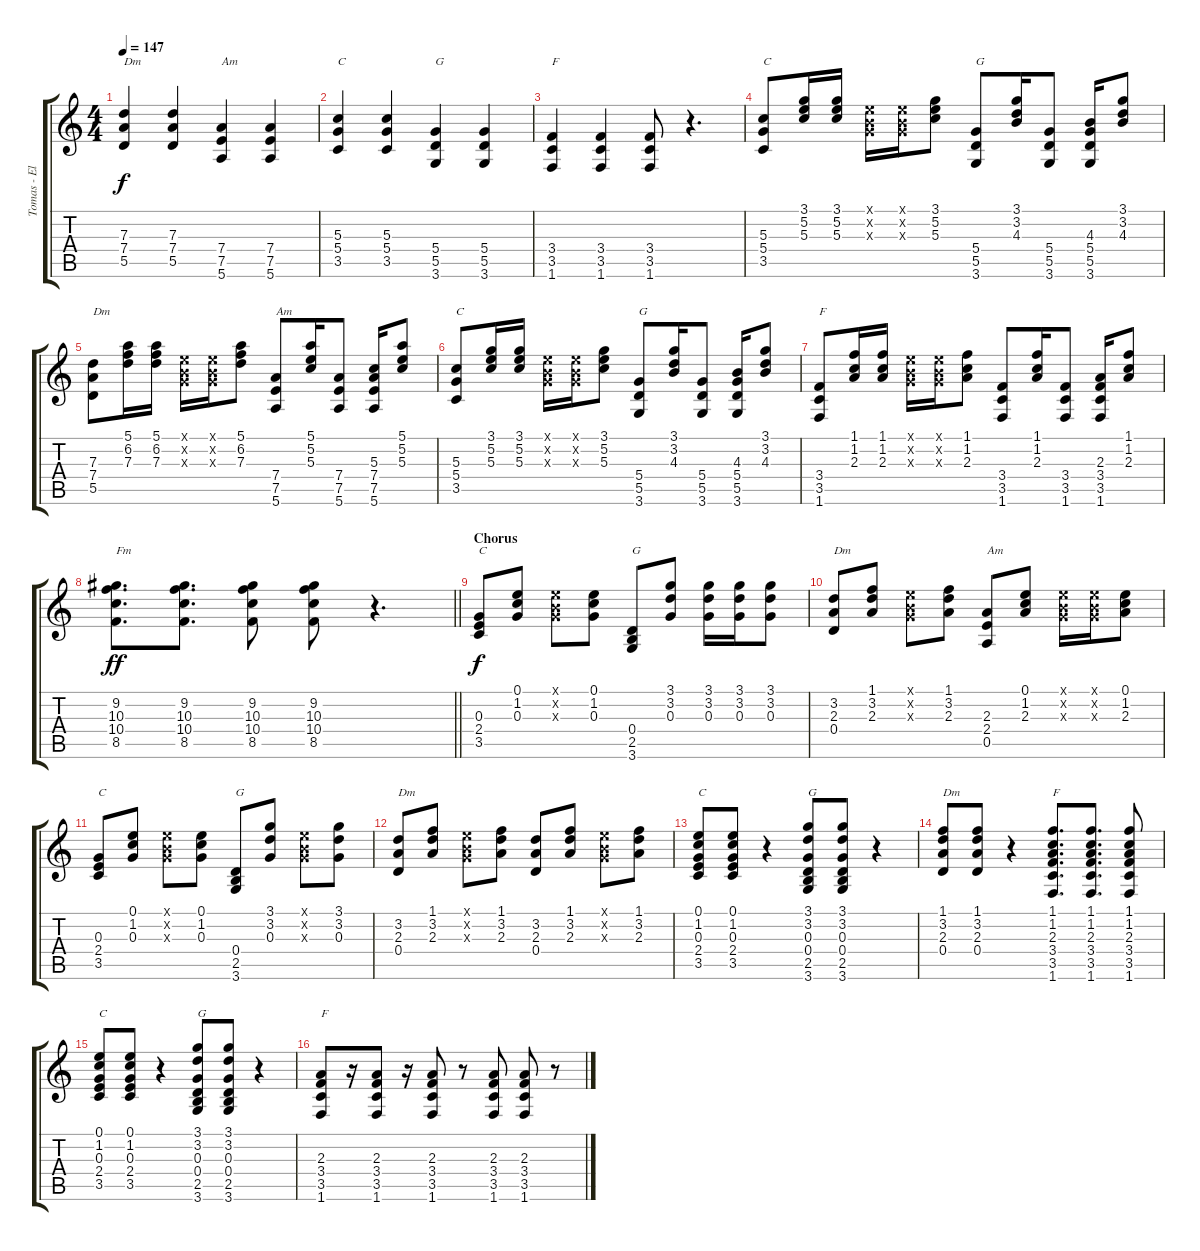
\track ("Tomas - Elec. Guitar" "Tomas - El") {instrument electricguitarclean}
\staff {score tabs}
\tuning (E4 B3 G3 D3 A2 E2) {hide}
\ts (4 4)
\tempo 147
\clef g2
\ks c
(7.3 7.4 5.5).4{txt "Dm" dy f} (7.3 7.4 5.5).4 (7.4 7.5 5.6).4{txt "Am"} (7.4 7.5 5.6).4 |
(5.3 5.4 3.5).4{txt "C"} (5.3 5.4 3.5).4 (5.4 5.5 3.6).4{txt "G"} (5.4 5.5 3.6).4 |
(3.4 3.5 1.6).4{txt "F"} (3.4 3.5 1.6).4 (3.4 3.5 1.6).8 r.4{d} |
(5.3 5.4 3.5).8{txt "C" volume 9 instrument electricguitarclean} (3.1 5.2 5.3).16 (3.1 5.2 5.3).16 (0.1{x} 0.2{x} 0.3{x}).16 (0.1{x} 0.2{x} 0.3{x}).16 (3.1 5.2 5.3).8 (5.4 5.5 3.6).8{txt "G"} (3.1 3.2 4.3).16 (5.4 5.5 3.6).8 (4.3 5.4 5.5 3.6).16 (3.1 3.2 4.3).8 |
(7.3 7.4 5.5).8{txt "Dm"} (5.1 6.2 7.3).16 (5.1 6.2 7.3).16 (0.1{x} 0.2{x} 0.3{x}).16 (0.1{x} 0.2{x} 0.3{x}).16 (5.1 6.2 7.3).8 (7.4 7.5 5.6).8{txt "Am"} (5.1 5.2 5.3).16 (7.4 7.5 5.6).8 (5.3 7.4 7.5 5.6).16 (5.1 5.2 5.3).8 |
(5.3 5.4 3.5).8{txt "C"} (3.1 5.2 5.3).16 (3.1 5.2 5.3).16 (0.1{x} 0.2{x} 0.3{x}).16 (0.1{x} 0.2{x} 0.3{x}).16 (3.1 5.2 5.3).8 (5.4 5.5 3.6).8{txt "G"} (3.1 3.2 4.3).16 (5.4 5.5 3.6).8 (4.3 5.4 5.5 3.6).16 (3.1 3.2 4.3).8 |
(3.4 3.5 1.6).8{txt "F"} (1.1 1.2 2.3).16 (1.1 1.2 2.3).16 (0.1{x} 0.2{x} 0.3{x}).16 (0.1{x} 0.2{x} 0.3{x}).16 (1.1 1.2 2.3).8 (3.4 3.5 1.6).8 (1.1 1.2 2.3).16 (3.4 3.5 1.6).8 (2.3 3.4 3.5 1.6).16 (1.1 1.2 2.3).8 |
\barLineRight lightlight
(9.2 10.3 10.4 8.5).8{d txt "Fm" dy ff} (9.2 10.3 10.4 8.5).8{d} (9.2 10.3 10.4 8.5).8 (9.2 10.3 10.4 8.5).8 r.4{d} |
\section ("" "Chorus")
(0.3 2.4 3.5).8{txt "C" dy f} (0.1 1.2 0.3).8 (0.1{x} 0.2{x} 0.3{x}).8 (0.1 1.2 0.3).8 (0.4 2.5 3.6).8{txt "G"} (3.1 3.2 0.3).8 (3.1 3.2 0.3).16 (3.1 3.2 0.3).16 (3.1 3.2 0.3).8 |
(3.2 2.3 0.4).8{txt "Dm"} (1.1 3.2 2.3).8 (0.1{x} 0.2{x} 0.3{x}).8 (1.1 3.2 2.3).8 (2.3 2.4 0.5).8{txt "Am"} (0.1 1.2 2.3).8 (0.1{x} 0.2{x} 0.3{x}).16 (0.1{x} 0.2{x} 0.3{x}).16 (0.1 1.2 2.3).8 |
(0.3 2.4 3.5).8{txt "C"} (0.1 1.2 0.3).8 (0.1{x} 0.2{x} 0.3{x}).8 (0.1 1.2 0.3).8 (0.4 2.5 3.6).8{txt "G"} (3.1 3.2 0.3).8 (0.1{x} 0.2{x} 0.3{x}).8 (3.1 3.2 0.3).8 |
(3.2 2.3 0.4).8{txt "Dm"} (1.1 3.2 2.3).8 (0.1{x} 0.2{x} 0.3{x}).8 (1.1 3.2 2.3).8 (3.2 2.3 0.4).8 (1.1 3.2 2.3).8 (0.1{x} 0.2{x} 0.3{x}).8 (1.1 3.2 2.3).8 |
(0.1 1.2 0.3 2.4 3.5).8{txt "C"} (0.1 1.2 0.3 2.4 3.5).8 r.4 (3.1 3.2 0.3 0.4 2.5 3.6).8{txt "G"} (3.1 3.2 0.3 0.4 2.5 3.6).8 r.4 |
(1.1 3.2 2.3 0.4).8{txt "Dm"} (1.1 3.2 2.3 0.4).8 r.4 (1.1 1.2 2.3 3.4 3.5 1.6).8{d txt "F"} (1.1 1.2 2.3 3.4 3.5 1.6).8{d} (1.1 1.2 2.3 3.4 3.5 1.6).8 |
(0.1 1.2 0.3 2.4 3.5).8{txt "C"} (0.1 1.2 0.3 2.4 3.5).8 r.4 (3.1 3.2 0.3 0.4 2.5 3.6).8{txt "G"} (3.1 3.2 0.3 0.4 2.5 3.6).8 r.4 |
(2.3 3.4 3.5 1.6).8{txt "F"} r.16 (2.3 3.4 3.5 1.6).8 r.16 (2.3 3.4 3.5 1.6).8 r.8 (2.3 3.4 3.5 1.6).8 (2.3 3.4 3.5 1.6).8 r.8
